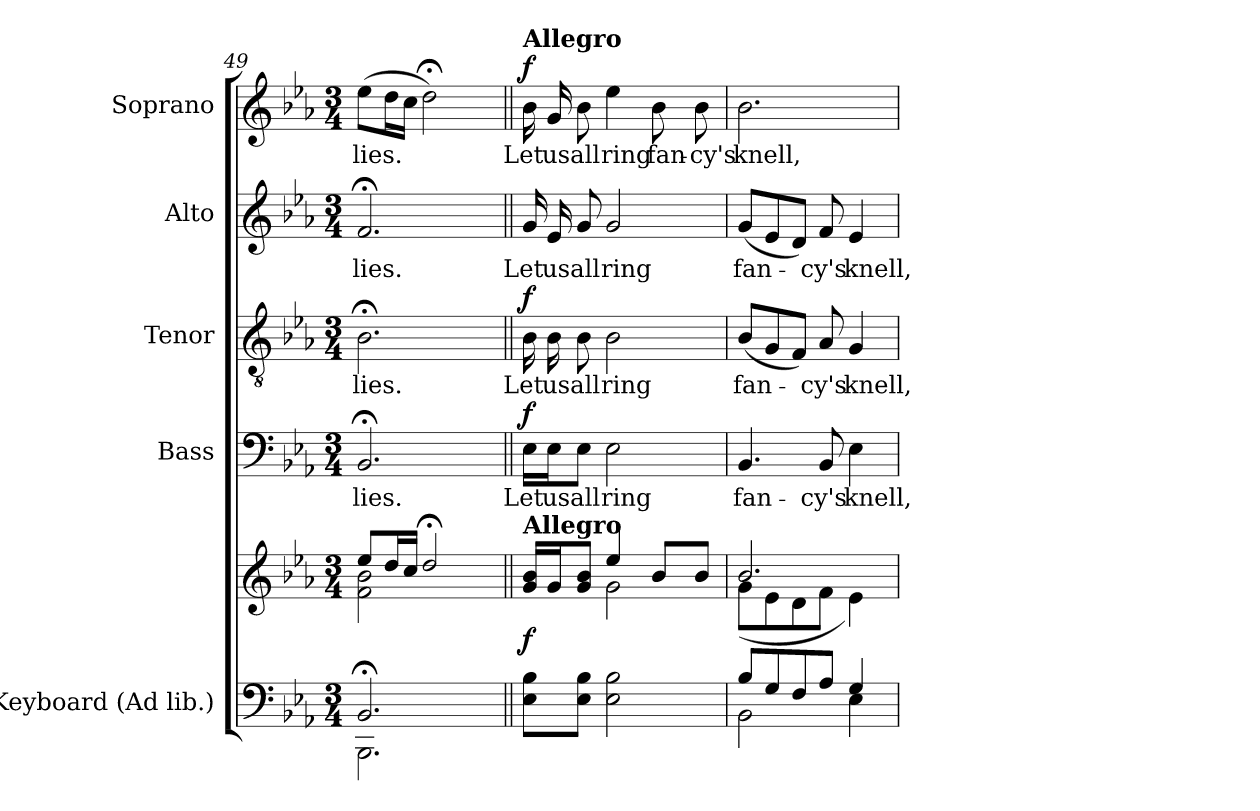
**kern	**kern	**dynam	**kern	**text	**dynam	**kern	**text	**dynam	**kern	**text	**kern	**text	**dynam
*part5	*part5	*part5	*part4	*part4	*part4	*part3	*part3	*part3	*part2	*part2	*part1	*part1	*part1
*staff6	*staff5	*staff5/6	*staff4	*staff4	*staff4	*staff3	*staff3	*staff3	*staff2	*staff2	*staff1	*staff1	*staff1
*I"Keyboard (Ad lib.)	*	*	*I"Bass	*	*	*I"Tenor	*	*	*I"Alto	*	*I"Soprano	*	*
*I'Kbd.	*	*	*I'B.	*	*	*I'T.	*	*	*I'A.	*	*I'S.	*	*
*clefF4	*clefG2	*	*clefF4	*	*	*clefGv2	*	*	*clefG2	*	*clefG2	*	*
*	*	*	*	*	*	*ITrd7c12	*	*	*	*	*	*	*
*k[b-e-a-]	*k[b-e-a-]	*	*k[b-e-a-]	*	*	*k[b-e-a-]	*	*	*k[b-e-a-]	*	*k[b-e-a-]	*	*
*E-:	*E-:	*	*E-:	*	*	*E-:	*	*	*E-:	*	*E-:	*	*
*M3/4	*M3/4	*	*M3/4	*	*	*M3/4	*	*	*M3/4	*	*M3/4	*	*
=49	=49	=49	=49	=49	=49	=49	=49	=49	=49	=49	=49	=49	=49
*^	*^	*	*	*	*	*	*	*	*	*	*	*	*
!	!	!	!	!	!	!LO:LY:b:color=#000000	!	!	!	!	!	!	!	!	!
!	!	!	!	!	!	!	!	!	!LO:LY:b:color=#000000	!	!	!	!	!	!
!	!	!	!	!	!	!	!	!	!	!	!	!LO:LY:b:color=#000000	!	!	!
!	!	!	!	!	!	!	!	!	!	!	!	!	!	!LO:LY:b:color=#000000	!
2.BB-;i/	2.BBB-i\	8ee-i/L	2fi\ 2b-i	.	2.BB-;i/	lies.	.	2.BB-;i\	lies.	.	2.f;i/	lies.	(8ee-i\L	lies.	.
.	.	16ddi/L	.	.	.	.	.	.	.	.	.	.	16ddi\L	.	.
.	.	16cci/JJ	.	.	.	.	.	.	.	.	.	.	16cci\JJ	.	.
.	.	2dd;i/	.	.	.	.	.	.	.	.	.	.	2dd;i\)	.	.
.	.	.	4ryy	.	.	.	.	.	.	.	.	.	.	.	.
*v	*v	*	*	*	*	*	*	*	*	*	*	*	*	*	*
=50||	=50||	=50||	=50||	=50||	=50||	=50||	=50||	=50||	=50||	=50||	=50||	=50||	=50||	=50||
!	!	!	!	!	!LO:LY:b:color=#000000	!	!	!	!	!	!	!	!	!
!	!	!	!	!	!	!	!	!LO:LY:b:color=#000000	!	!	!	!	!	!
!	!	!	!	!	!	!	!	!	!	!	!LO:LY:b:color=#000000	!	!	!
*	*MM120	*	*	*	*	*	*	*	*	*	*	*MM120	*	*
!	!	!	!	!	!	!	!	!	!	!	!	!LO:TX:a:B:t=Allegro	!	!
!	!LO:TX:a:B:t=Allegro	!	!	!	!	!	!	!	!	!	!	!	!	!
!	!	!	!	!	!	!	!	!	!	!	!	!	!LO:LY:b:color=#000000	!
8E-i\ 8B-iL	16gi/ 16b-iLL	4ryy	f	16E-i\LL	Let	f	16BB-i\	Let	f	16gi/	Let	16b-i\	Let	f
!	!	!	!	!	!LO:LY:b:color=#000000	!	!	!	!	!	!	!	!	!
!	!	!	!	!	!	!	!	!LO:LY:b:color=#000000	!	!	!	!	!	!
!	!	!	!	!	!	!	!	!	!	!	!LO:LY:b:color=#000000	!	!	!
!	!	!	!	!	!	!	!	!	!	!	!	!	!LO:LY:b:color=#000000	!
.	16gi/J	.	.	16E-i\J	us	.	16BB-i\	us	.	16e-i/	us	16gi/	us	.
!	!	!	!	!	!LO:LY:b:color=#000000	!	!	!	!	!	!	!	!	!
!	!	!	!	!	!	!	!	!LO:LY:b:color=#000000	!	!	!	!	!	!
!	!	!	!	!	!	!	!	!	!	!	!LO:LY:b:color=#000000	!	!	!
*	*MM120	*	*	*	*	*	*	*	*	*	*	*MM120	*	*
!	!	!	!	!	!	!	!	!	!	!	!	!	!LO:LY:b:color=#000000	!
8E-i\ 8B-iJ	8gi/ 8b-iJ	.	.	8E-i\J	all	.	8BB-i\	all	.	8gi/	all	8b-i\	all	.
!	!	!	!	!	!LO:LY:b:color=#000000	!	!	!	!	!	!	!	!	!
!	!	!	!	!	!	!	!	!LO:LY:b:color=#000000	!	!	!	!	!	!
!	!	!	!	!	!	!	!	!	!	!	!LO:LY:b:color=#000000	!	!	!
!	!	!	!	!	!	!	!	!	!	!	!	!	!LO:LY:b:color=#000000	!
2E-i\ 2B-i	4ee-i/	2gi\	.	2E-i\	ring	.	2BB-i\	ring	.	2gi/	ring	4ee-i\	ring	.
!	!	!	!	!	!	!	!	!	!	!	!	!	!LO:LY:b:color=#000000	!
.	8b-i/L	.	.	.	.	.	.	.	.	.	.	8b-i\	fan-	.
!	!	!	!	!	!	!	!	!	!	!	!	!	!LO:LY:b:color=#000000	!
.	8b-i/J	.	.	.	.	.	.	.	.	.	.	8b-i\	-cy's	.
!!LO:PB:g=z
=51	=51	=51	=51	=51	=51	=51	=51	=51	=51	=51	=51	=51	=51	=51
*^	*	*	*	*	*	*	*	*	*	*	*	*	*	*
!	!	!	!	!	!	!LO:LY:b:color=#000000	!	!	!	!	!	!	!	!	!
!	!	!	!	!	!	!	!	!	!LO:LY:b:color=#000000	!	!	!	!	!	!
!	!	!	!	!	!	!	!	!	!	!	!	!LO:LY:b:color=#000000	!	!	!
!	!	!	!	!	!	!	!	!	!	!	!	!	!	!LO:LY:b:color=#000000	!
8B-i/L	2BB-i\	2.b-i/	(8gi\L	.	4.BB-i/	fan-	.	(8BB-i/L	fan-	.	(8gi/L	fan-	2.b-i\	knell,	.
8Gi/	.	.	8e-i\	.	.	.	.	8GGi/	.	.	8e-i/	.	.	.	.
8Fi/	.	.	8di\	.	.	.	.	8FFi/J)	.	.	8di/J)	.	.	.	.
!	!	!	!	!	!	!LO:LY:b:color=#000000	!	!	!	!	!	!	!	!	!
!	!	!	!	!	!	!	!	!	!LO:LY:b:color=#000000	!	!	!	!	!	!
!	!	!	!	!	!	!	!	!	!	!	!	!LO:LY:b:color=#000000	!	!	!
8A-i/J	.	.	8fi\J	.	8BB-i/	-cy's	.	8AA-i/	-cy's	.	8fi/	-cy's	.	.	.
!	!	!	!	!	!	!LO:LY:b:color=#000000	!	!	!	!	!	!	!	!	!
!	!	!	!	!	!	!	!	!	!LO:LY:b:color=#000000	!	!	!	!	!	!
!	!	!	!	!	!	!	!	!	!	!	!	!LO:LY:b:color=#000000	!	!	!
4Gi/	4E-i\	.	4e-i\)	.	4E-i\	knell,	.	4GGi/	knell,	.	4e-i/	knell,	.	.	.
*v	*v	*	*	*	*	*	*	*	*	*	*	*	*	*	*
*	*v	*v	*	*	*	*	*	*	*	*	*	*	*	*
=	=	=	=	=	=	=	=	=	=	=	=	=	=
*-	*-	*-	*-	*-	*-	*-	*-	*-	*-	*-	*-	*-	*-
